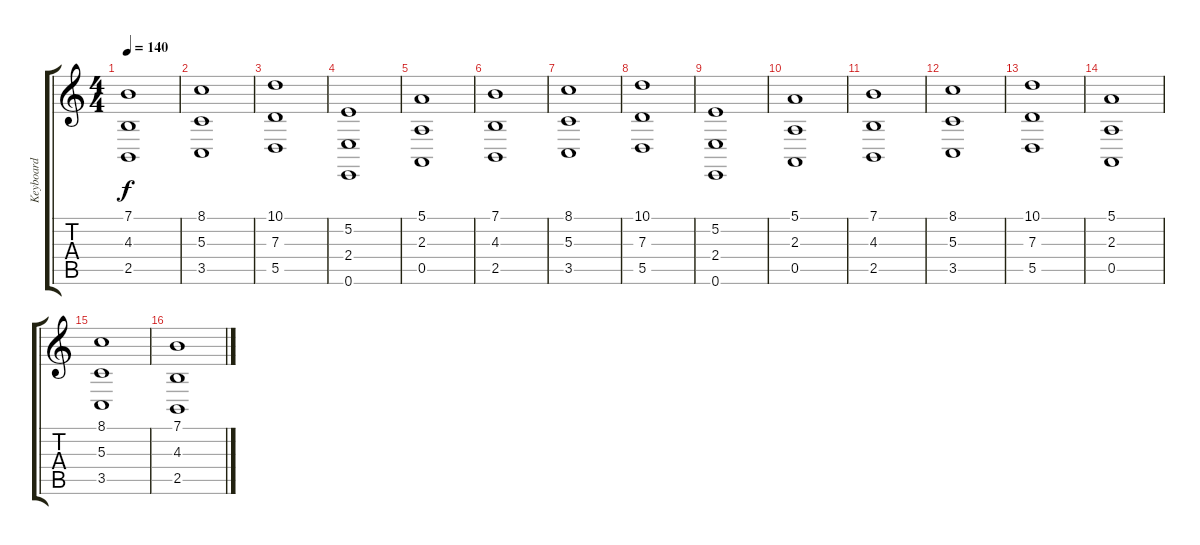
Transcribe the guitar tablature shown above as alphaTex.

\track ("Keyboard" "Keyboard") {instrument stringensemble1}
\staff {score tabs}
\tuning (E4 B3 G3 D3 A2 E2) {hide}
\ts (4 4)
\tempo 140
\clef g2
\ks c
(7.1 4.3 2.5).1{dy f} |
(8.1 5.3 3.5).1 |
(10.1 7.3 5.5).1 |
(5.2 2.4 0.6).1 |
(5.1 2.3 0.5).1 |
(7.1 4.3 2.5).1 |
(8.1 5.3 3.5).1 |
(10.1 7.3 5.5).1 |
(5.2 2.4 0.6).1 |
(5.1 2.3 0.5).1 |
(7.1 4.3 2.5).1 |
(8.1 5.3 3.5).1 |
(10.1 7.3 5.5).1 |
(5.1 2.3 0.5).1 |
(8.1 5.3 3.5).1 |
(7.1 4.3 2.5).1
